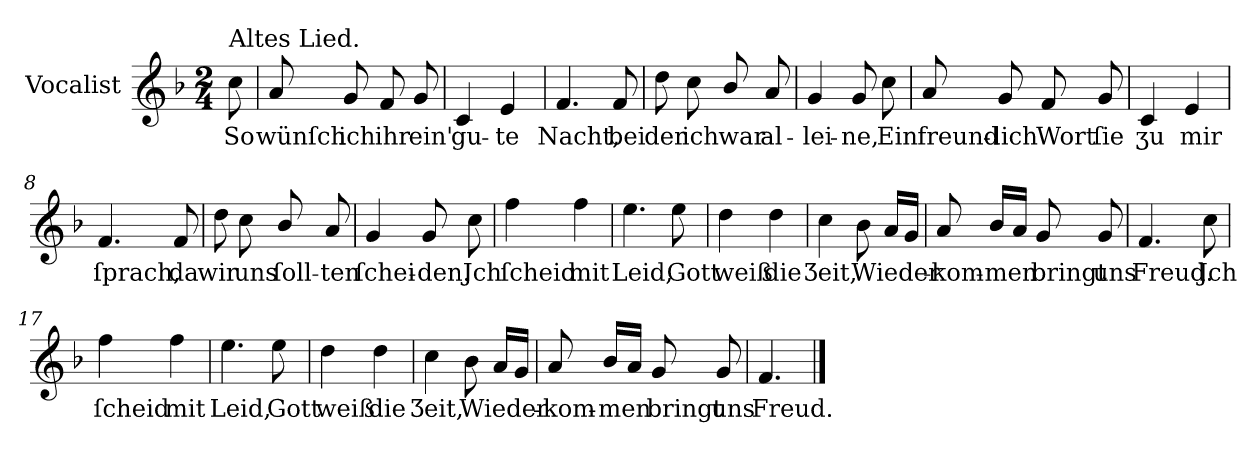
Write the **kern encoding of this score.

**kern	**text
*part1	*part1
*staff1	*staff1
*I"Vocalist	*
*k[b-]	*
*F:	*
*M2/4	*
=	=
!LO:TX:a:t=Altes Lied.	!
8cc	So
=1	=1
8a	wünſch
8g	ich
8f	ihr
8g	ein'
=2	=2
4c	gu-
4e	-te
=3	=3
4.f	Nacht,
8f	bei
=4	=4
8dd	der
8cc	ich
8b-/	war
8a	al-
=5	=5
4g	-lei-
8g	-ne,
8cc	Ein
=6	=6
8a	freund-
8g	-lich
8f	Wort
8g	ſie
=7	=7
4c	ʒu
4e	mir
=8	=8
4.f	ſprach,
8f	da
=9	=9
8dd	wir
8cc	uns
8b-/	ſoll-
8a	-ten
=10	=10
4g	ſchei-
8g	-den.
8cc	Jch
=11	=11
4ff	ſcheid
4ff	mit
=12	=12
4.ee	Leid,
8ee	Gott
=13	=13
4dd	weiß
4dd	die
=14	=14
4cc	Ʒeit,
8b-	Wieder-
16aLL	.
16gJJ	.
=15	=15
8a	-kom-
16b-LL	-men
16aJJ	.
8g	bringt
8g	uns
=16	=16
4.f	Freud.
8cc	Jch
=17	=17
4ff	ſcheid
4ff	mit
=18	=18
4.ee	Leid,
8ee	Gott
=19	=19
4dd	weiß
4dd	die
=20	=20
4cc	Ʒeit,
8b-	Wieder-
16aLL	.
16gJJ	.
=21	=21
8a	-kom-
16b-LL	-men
16aJJ	.
8g	bringt
8g	uns
=22	=22
4.f	Freud.
==	==
*-	*-
